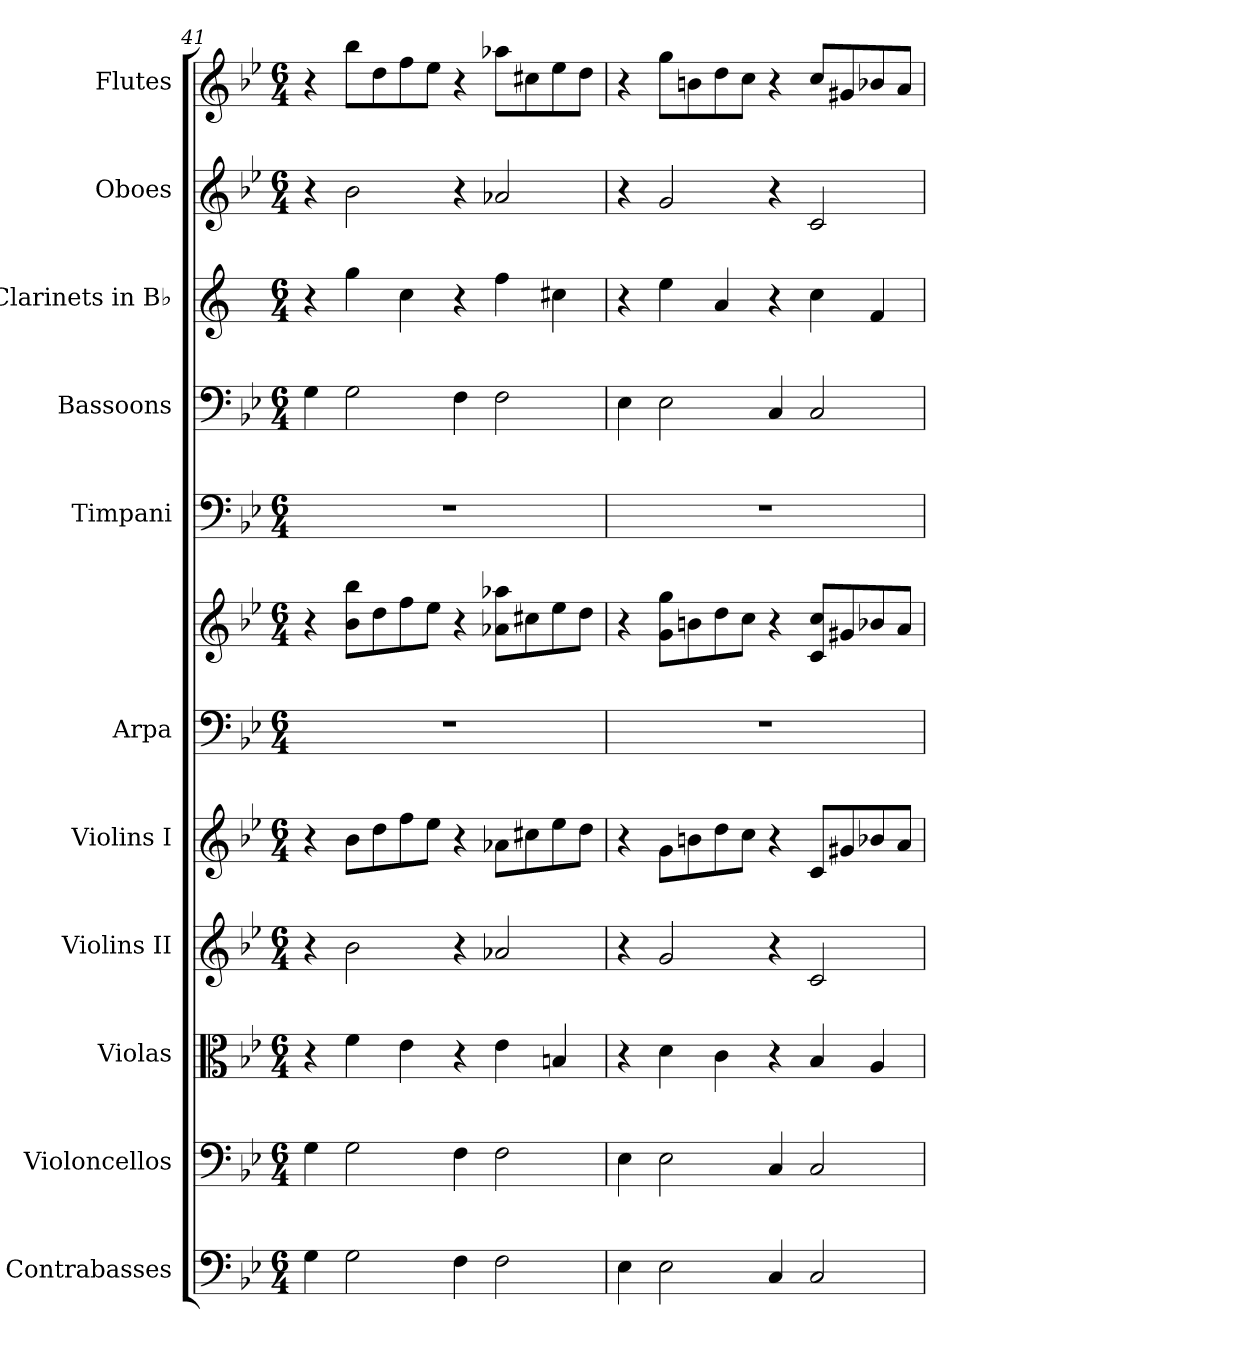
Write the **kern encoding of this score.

**kern	**kern	**kern	**kern	**kern	**kern	**kern	**kern	**kern	**kern	**kern	**kern
*part11	*part10	*part9	*part8	*part7	*part6	*part6	*part5	*part4	*part3	*part2	*part1
*staff12	*staff11	*staff10	*staff9	*staff8	*staff7	*staff6	*staff5	*staff4	*staff3	*staff2	*staff1
*I"Contrabasses	*I"Violoncellos	*I"Violas	*I"Violins II	*I"Violins I	*I"Arpa	*	*I"Timpani	*I"Bassoons	*I"Clarinets in B♭	*I"Oboes	*I"Flutes
*I'Cb.	*I'Vc.	*I'Vla.	*I'Vln. II	*I'Vln. I	*I'Arp.	*	*I'Timp.	*I'Bsn.	*	*I'Ob.	*I'Fl.
*clefF4	*clefF4	*clefC3	*clefG2	*clefG2	*clefF4	*clefG2	*clefF4	*clefF4	*clefG2	*clefG2	*clefG2
*ITrd7c12	*	*	*	*	*	*	*	*	*ITrd1c2	*	*
*k[b-e-]	*k[b-e-]	*k[b-e-]	*k[b-e-]	*k[b-e-]	*k[b-e-]	*k[b-e-]	*k[b-e-]	*k[b-e-]	*k[b-e-]	*k[b-e-]	*k[b-e-]
*M6/4	*M6/4	*M6/4	*M6/4	*M6/4	*M6/4	*M6/4	*M6/4	*M6/4	*M6/4	*M6/4	*M6/4
*MM80	*MM80	*MM80	*MM80	*MM80	*MM80	*MM80	*MM80	*MM80	*MM80	*MM80	*MM80
=41	=41	=41	=41	=41	=41	=41	=41	=41	=41	=41	=41
4GG\	4G\	4r	4r	4r	1.r	4r	1.r	4G\	4r	4r	4r
2GG\	2G\	4f\	2b-\	8b-\L	.	8b-\ 8bb-\L	.	2G\	4ff\	2b-\	8bb-\L
.	.	.	.	8dd\	.	8dd\	.	.	.	.	8dd\
.	.	4e-\	.	8ff\	.	8ff\	.	.	4b-\	.	8ff\
.	.	.	.	8ee-\J	.	8ee-\J	.	.	.	.	8ee-\J
4FF\	4F\	4r	4r	4r	.	4r	.	4F\	4r	4r	4r
2FF\	2F\	4e-\	2a-X/	8a-X\L	.	8a-X\ 8aa-X\L	.	2F\	4ee-\	2a-X/	8aa-X\L
.	.	.	.	8cc#X\	.	8cc#X\	.	.	.	.	8cc#X\
.	.	4Bn/	.	8ee-\	.	8ee-\	.	.	4bn\	.	8ee-\
.	.	.	.	8dd\J	.	8dd\J	.	.	.	.	8dd\J
=42	=42	=42	=42	=42	=42	=42	=42	=42	=42	=42	=42
4EE-\	4E-\	4r	4r	4r	1.r	4r	1.r	4E-\	4r	4r	4r
*	*	*	*	*	*	*	*	*	*	*	*MM80
2EE-\	2E-\	4d\	2g/	8g\L	.	8g\ 8gg\L	.	2E-\	4dd\	2g/	8gg\L
.	.	.	.	8bn\	.	8bn\	.	.	.	.	8bn\
.	.	4c\	.	8dd\	.	8dd\	.	.	4g/	.	8dd\
.	.	.	.	8cc\J	.	8cc\J	.	.	.	.	8cc\J
4CC/	4C/	4r	4r	4r	.	4r	.	4C/	4r	4r	4r
2CC/	2C/	4B-/	2c/	8c/L	.	8c/ 8cc/L	.	2C/	4b-\	2c/	8cc/L
.	.	.	.	8g#X/	.	8g#X/	.	.	.	.	8g#X/
.	.	4A/	.	8b-X/	.	8b-X/	.	.	4e-/	.	8b-X/
.	.	.	.	8a/J	.	8a/J	.	.	.	.	8a/J
=	=	=	=	=	=	=	=	=	=	=	=
*-	*-	*-	*-	*-	*-	*-	*-	*-	*-	*-	*-
